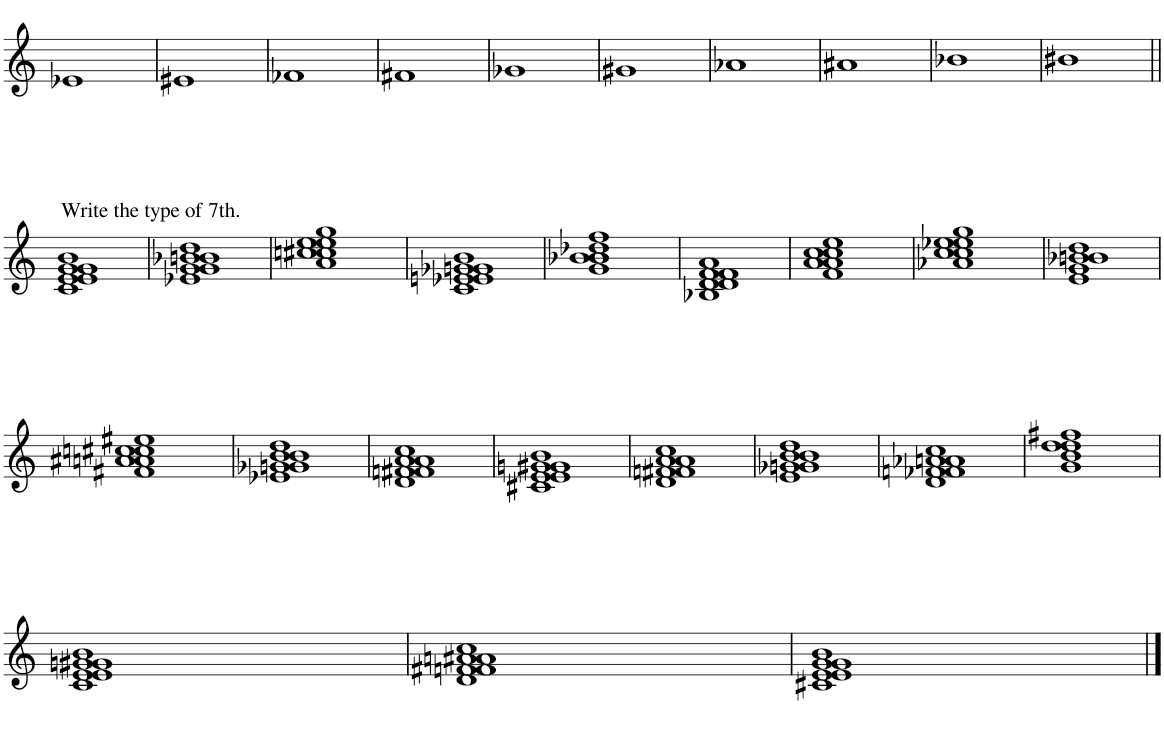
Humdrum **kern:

**kern
*part1
*staff1
*I"Voice
!!LO:PB:g=z
*clefG2
*k[]
*M4/4
=307
1e-X
=308
1e#X
=309
1f-X
=310
1f#X
=311
1g-X
=312
1g#X
=313
1a-X
=314
1a#X
=315
1b-X
=316
1b#X
!!LO:LB:g=z
=317||
!LO:TX:a:t=Write the type of 7th.
1c 1e 1e 1g 1g 1b
=318
1e-X 1g 1g 1b-X 1bn 1dd
=319
1a 1ccn 1cc#X 1ee 1ee 1gg
=320
1c 1e-X 1en 1g-X 1gn 1b
=321
1g 1b-X 1b- 1b- 1dd-X 1ff
=322
1B-X 1d 1d 1f 1f 1a
=323
1f 1a 1a 1cc 1cc 1ee
=324
1a-X 1cc 1cc 1ee-X 1ee- 1gg
=325
1e 1g 1b-X 1bn 1dd
!!LO:LB:g=z
=326
1f#X 1an 1a#X 1ccn 1cc#X 1ee#X
=327
1e-X 1g-X 1gn 1b 1b 1dd
=328
1d 1fn 1f#X 1a 1a 1cc
=329
1c#X 1e 1e 1gn 1g#X 1b
=330
1d 1fn 1f#X 1a 1a 1cc
=331
1e 1g-X 1gn 1b 1b 1dd
=332
1d 1f-X 1fn 1a-X 1an 1cc
=333
1g 1b 1dd 1dd 1ff#X
!!LO:LB:g=z
=334
1c 1e 1e 1gn 1g#X 1b
=335
1d 1fn 1f#X 1an 1a#X 1cc
=336
1c#X 1e 1e 1g 1g 1b
==
*-
